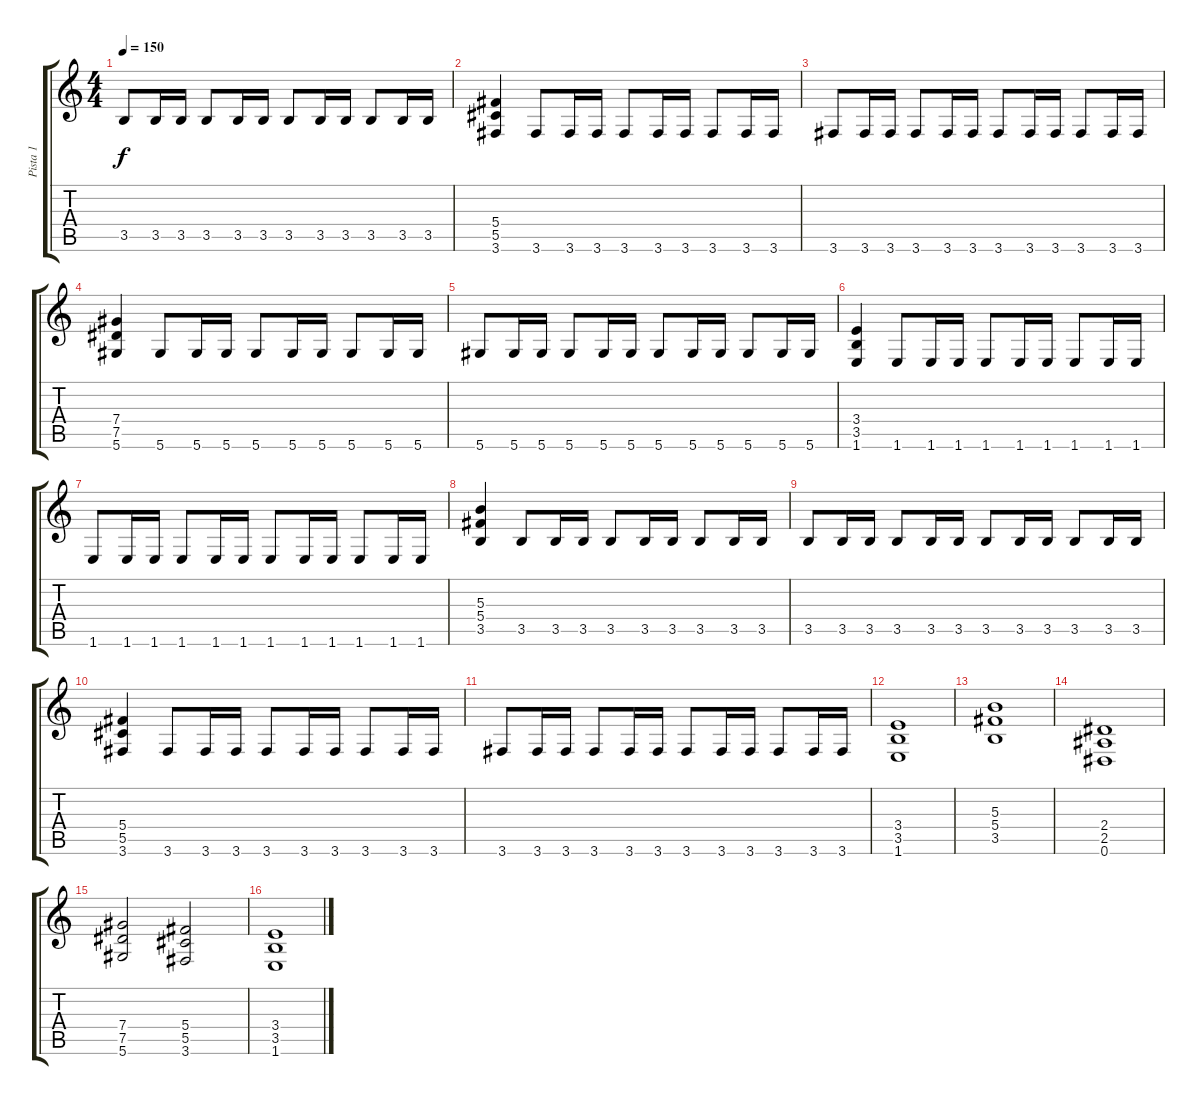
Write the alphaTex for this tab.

\track ("Pista 1" "Pista 1") {instrument distortionguitar}
\staff {score tabs}
\tuning (Eb4 Bb3 Gb3 Db3 Ab2 Eb2) {hide}
\ts (4 4)
\tempo 150
\clef g2
\ks c
3.5.8{dy f} 3.5.16 3.5.16 3.5.8 3.5.16 3.5.16 3.5.8 3.5.16 3.5.16 3.5.8 3.5.16 3.5.16 |
(5.4 5.5 3.6).4 3.6.8 3.6.16 3.6.16 3.6.8 3.6.16 3.6.16 3.6.8 3.6.16 3.6.16 |
3.6.8 3.6.16 3.6.16 3.6.8 3.6.16 3.6.16 3.6.8 3.6.16 3.6.16 3.6.8 3.6.16 3.6.16 |
(7.4 7.5 5.6).4 5.6.8 5.6.16 5.6.16 5.6.8 5.6.16 5.6.16 5.6.8 5.6.16 5.6.16 |
5.6.8 5.6.16 5.6.16 5.6.8 5.6.16 5.6.16 5.6.8 5.6.16 5.6.16 5.6.8 5.6.16 5.6.16 |
(3.4 3.5 1.6).4 1.6.8 1.6.16 1.6.16 1.6.8 1.6.16 1.6.16 1.6.8 1.6.16 1.6.16 |
1.6.8 1.6.16 1.6.16 1.6.8 1.6.16 1.6.16 1.6.8 1.6.16 1.6.16 1.6.8 1.6.16 1.6.16 |
(5.3 5.4 3.5).4 3.5.8 3.5.16 3.5.16 3.5.8 3.5.16 3.5.16 3.5.8 3.5.16 3.5.16 |
3.5.8 3.5.16 3.5.16 3.5.8 3.5.16 3.5.16 3.5.8 3.5.16 3.5.16 3.5.8 3.5.16 3.5.16 |
(5.4 5.5 3.6).4 3.6.8 3.6.16 3.6.16 3.6.8 3.6.16 3.6.16 3.6.8 3.6.16 3.6.16 |
3.6.8 3.6.16 3.6.16 3.6.8 3.6.16 3.6.16 3.6.8 3.6.16 3.6.16 3.6.8 3.6.16 3.6.16 |
(3.4 3.5 1.6).1 |
(5.3 5.4 3.5).1 |
(2.4 2.5 0.6).1 |
(7.4 7.5 5.6).2 (5.4 5.5 3.6).2 |
(3.4 3.5 1.6).1
